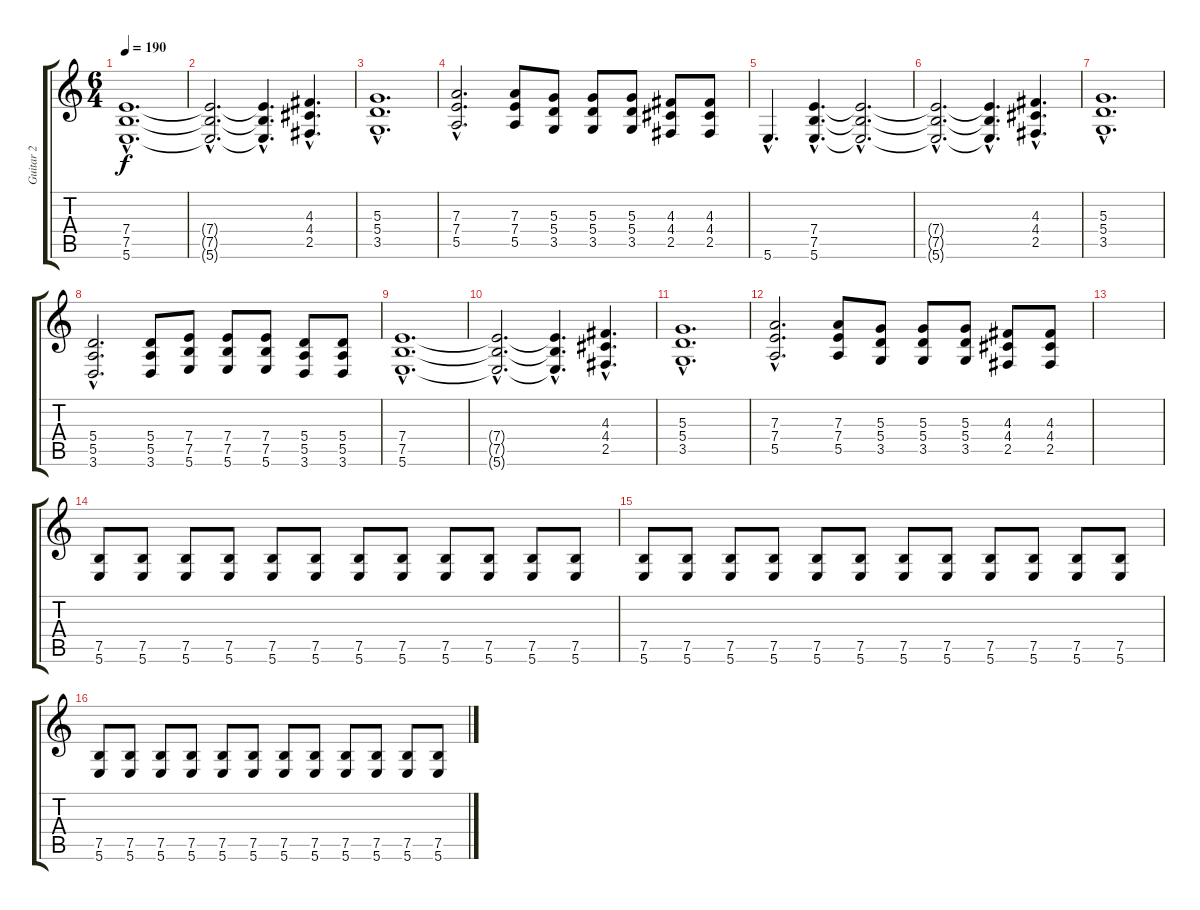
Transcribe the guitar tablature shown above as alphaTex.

\track ("Guitar 2" "Guitar 2") {instrument distortionguitar}
\staff {score tabs}
\tuning (B3 G3 D3 A2 E2 B1) {hide}
\ts (6 4)
\tempo 190
\clef g2
\ks c
(7.4{hac} 7.5{hac} 5.6{hac}).1{d dy f} |
(7.4{hac t} 7.5{hac t} 5.6{hac t}).2{d} (7.4{hac t} 7.5{hac t} 5.6{hac t}).4{d} (4.3{hac} 4.4{hac} 2.5{hac}).4{d} |
(5.3{hac} 5.4{hac} 3.5{hac}).1{d} |
(7.3{hac} 7.4{hac} 5.5{hac}).2{d} (7.3 7.4 5.5).8 (5.3 5.4 3.5).8 (5.3 5.4 3.5).8 (5.3 5.4 3.5).8 (4.3 4.4 2.5).8 (4.3 4.4 2.5).8 |
5.6{hac}.4{d} (7.4{hac} 7.5{hac} 5.6{hac}).4{d} (7.4{hac t} 7.5{hac t} 5.6{hac t}).2{d} |
(7.4{hac t} 7.5{hac t} 5.6{hac t}).2{d} (7.4{hac t} 7.5{hac t} 5.6{hac t}).4{d} (4.3{hac} 4.4{hac} 2.5{hac}).4{d} |
(5.3{hac} 5.4{hac} 3.5{hac}).1{d} |
(5.4{hac} 5.5{hac} 3.6{hac}).2{d} (5.4 5.5 3.6).8 (7.4 7.5 5.6).8 (7.4 7.5 5.6).8 (7.4 7.5 5.6).8 (5.4 5.5 3.6).8 (5.4 5.5 3.6).8 |
(7.4{hac} 7.5{hac} 5.6{hac}).1{d} |
(7.4{hac t} 7.5{hac t} 5.6{hac t}).2{d} (7.4{hac t} 7.5{hac t} 5.6{hac t}).4{d} (4.3{hac} 4.4{hac} 2.5{hac}).4{d} |
(5.3{hac} 5.4{hac} 3.5{hac}).1{d} |
(7.3{hac} 7.4{hac} 5.5{hac}).2{d} (7.3 7.4 5.5).8 (5.3 5.4 3.5).8 (5.3 5.4 3.5).8 (5.3 5.4 3.5).8 (4.3 4.4 2.5).8 (4.3 4.4 2.5).8 |
|
(7.5 5.6).8 (7.5 5.6).8 (7.5 5.6).8 (7.5 5.6).8 (7.5 5.6).8 (7.5 5.6).8 (7.5 5.6).8 (7.5 5.6).8 (7.5 5.6).8 (7.5 5.6).8 (7.5 5.6).8 (7.5 5.6).8 |
(7.5 5.6).8 (7.5 5.6).8 (7.5 5.6).8 (7.5 5.6).8 (7.5 5.6).8 (7.5 5.6).8 (7.5 5.6).8 (7.5 5.6).8 (7.5 5.6).8 (7.5 5.6).8 (7.5 5.6).8 (7.5 5.6).8 |
(7.5 5.6).8 (7.5 5.6).8 (7.5 5.6).8 (7.5 5.6).8 (7.5 5.6).8 (7.5 5.6).8 (7.5 5.6).8 (7.5 5.6).8 (7.5 5.6).8 (7.5 5.6).8 (7.5 5.6).8 (7.5 5.6).8
